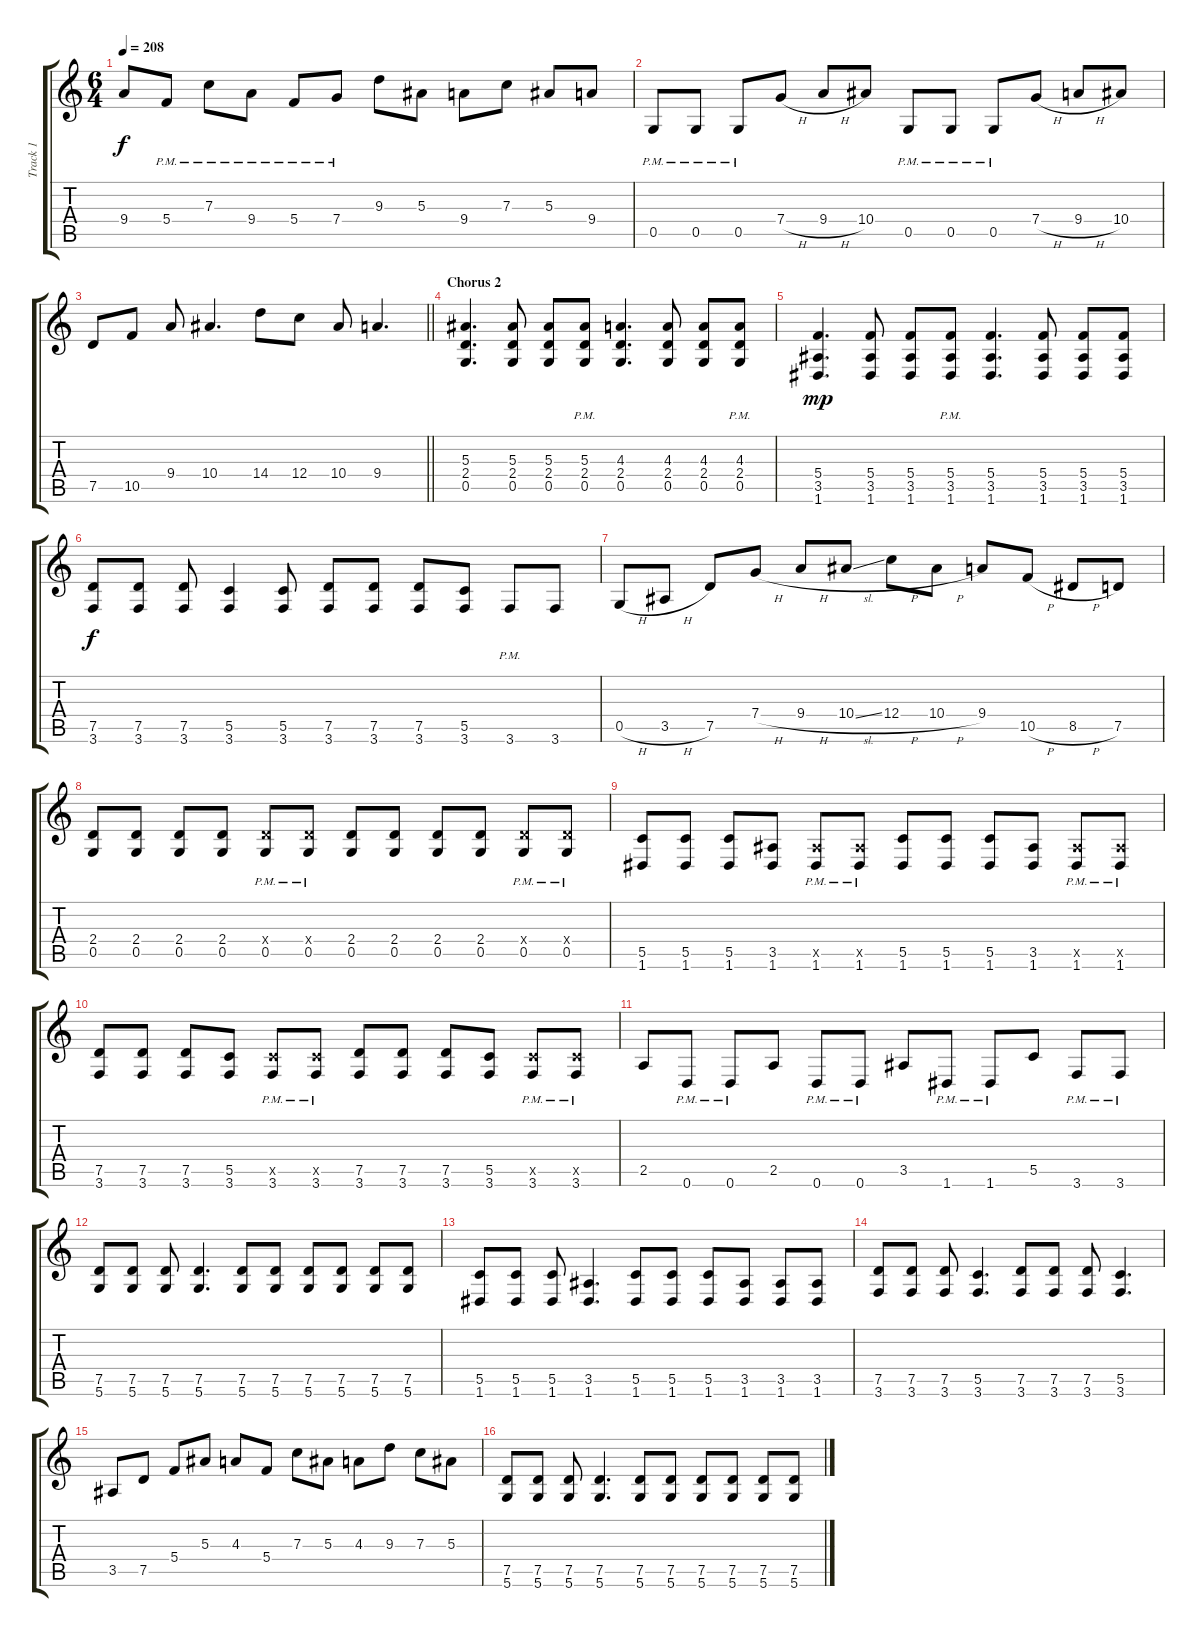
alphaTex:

\track ("Track 1" "Track 1") {instrument distortionguitar}
\staff {score tabs}
\tuning (D4 A3 F3 C3 G2 D2) {hide}
\ts (6 4)
\tempo 208
\clef g2
\ks c
9.4.8{dy f} 5.4{pm}.8 7.3{pm}.8 9.4{pm}.8 5.4{pm}.8 7.4{pm}.8 9.3.8 5.3.8 9.4.8 7.3.8 5.3.8 9.4.8 |
0.5{pm}.8 0.5{pm}.8 0.5{pm}.8 7.4{h}.8 9.4{h}.8 10.4.8 0.5{pm}.8 0.5{pm}.8 0.5{pm}.8 7.4{h}.8 9.4{h}.8 10.4.8 |
\barLineRight lightlight
7.5.8 10.5.8 9.4.8 10.4.4{d} 14.4.8 12.4.8 10.4.8 9.4.4{d} |
\section ("" "Chorus 2")
(5.3 2.4 0.5).4{d} (5.3 2.4 0.5).8 (5.3 2.4 0.5).8 (5.3{pm} 2.4{pm} 0.5{pm}).8 (4.3 2.4 0.5).4{d} (4.3 2.4 0.5).8 (4.3 2.4 0.5).8 (4.3{pm} 2.4{pm} 0.5{pm}).8 |
(5.4 3.5 1.6).4{d dy mp} (5.4 3.5 1.6).8 (5.4 3.5 1.6).8 (5.4 3.5{pm} 1.6{pm}).8 (5.4 3.5 1.6).4{d} (5.4 3.5 1.6).8 (5.4 3.5 1.6).8 (5.4 3.5 1.6).8 |
(7.5 3.6).8{dy f} (7.5 3.6).8 (7.5 3.6).8 (5.5 3.6).4 (5.5 3.6).8 (7.5 3.6).8 (7.5 3.6).8 (7.5 3.6).8 (5.5 3.6).8 3.6{pm}.8 3.6.8 |
0.5{h}.8 3.5{h}.8 7.5.8 7.4{h}.8 9.4{h}.8 10.4{sl}.8 12.4{h}.8 10.4{h}.8 9.4.8 10.5{h}.8 8.5{h}.8 7.5.8 |
(2.4 0.5).8 (2.4 0.5).8 (2.4 0.5).8 (2.4 0.5).8 (2.4{x} 0.5{pm}).8 (2.4{pm x} 0.5{pm}).8 (2.4 0.5).8 (2.4 0.5).8 (2.4 0.5).8 (2.4 0.5).8 (2.4{x} 0.5{pm}).8 (2.4{pm x} 0.5{pm}).8 |
(5.5 1.6).8 (5.5 1.6).8 (5.5 1.6).8 (3.5 1.6).8 (3.5{x} 1.6{pm}).8 (3.5{pm x} 1.6{pm}).8 (5.5 1.6).8 (5.5 1.6).8 (5.5 1.6).8 (3.5 1.6).8 (3.5{x} 1.6{pm}).8 (3.5{x} 1.6{pm}).8 |
(7.5 3.6).8 (7.5 3.6).8 (7.5 3.6).8 (5.5 3.6).8 (5.5{x} 3.6{pm}).8 (5.5{x} 3.6{pm}).8 (7.5 3.6).8 (7.5 3.6).8 (7.5 3.6).8 (5.5 3.6).8 (5.5{x} 3.6{pm}).8 (5.5{x} 3.6{pm}).8 |
2.5.8 0.6{pm}.8 0.6{pm}.8 2.5.8 0.6{pm}.8 0.6{pm}.8 3.5.8 1.6{pm}.8 1.6{pm}.8 5.5.8 3.6{pm}.8 3.6{pm}.8 |
(7.5 5.6).8 (7.5 5.6).8 (7.5 5.6).8 (7.5 5.6).4{d} (7.5 5.6).8 (7.5 5.6).8 (7.5 5.6).8 (7.5 5.6).8 (7.5 5.6).8 (7.5 5.6).8 |
(5.5 1.6).8 (5.5 1.6).8 (5.5 1.6).8 (3.5 1.6).4{d} (5.5 1.6).8 (5.5 1.6).8 (5.5 1.6).8 (3.5 1.6).8 (3.5 1.6).8 (3.5 1.6).8 |
(7.5 3.6).8 (7.5 3.6).8 (7.5 3.6).8 (5.5 3.6).4{d} (7.5 3.6).8 (7.5 3.6).8 (7.5 3.6).8 (5.5 3.6).4{d} |
3.5.8 7.5.8 5.4.8 5.3.8 4.3.8 5.4.8 7.3.8 5.3.8 4.3.8 9.3.8 7.3.8 5.3.8 |
(7.5 5.6).8 (7.5 5.6).8 (7.5 5.6).8 (7.5 5.6).4{d} (7.5 5.6).8 (7.5 5.6).8 (7.5 5.6).8 (7.5 5.6).8 (7.5 5.6).8 (7.5 5.6).8
